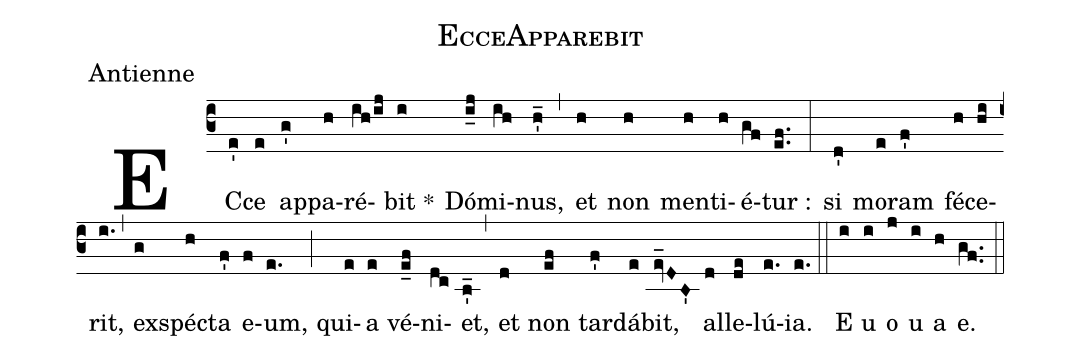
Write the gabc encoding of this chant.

name:EcceApparebit;
office-part:Antienne;
%%
(c3) EC(e')ce(e) ap(g')pa(h)ré(ih!/ij)bit *(i) Dó(i_j)mi(ih)nus,(h'_) (,)
et(h) non(h) men(h)ti(h)é(gf)tur :(ef..) (:)
si(d') mo(e)ram(f') fé(h)ce(hi)rit,(i.) (,)
ex(g)spé(h)cta(f') e(f)um,(e.) (;)
qui(e)a(e) vé(e_f)ni(dc)et,(b'_) (,)
et(d) non(ef) tar(f')dá(e)bit,(ev_DB') al(d)le(de)lú(e.)ia.(e.) (::)
E(i) u(i) o(j) u(i) a(h) e.(gf..) (::)
